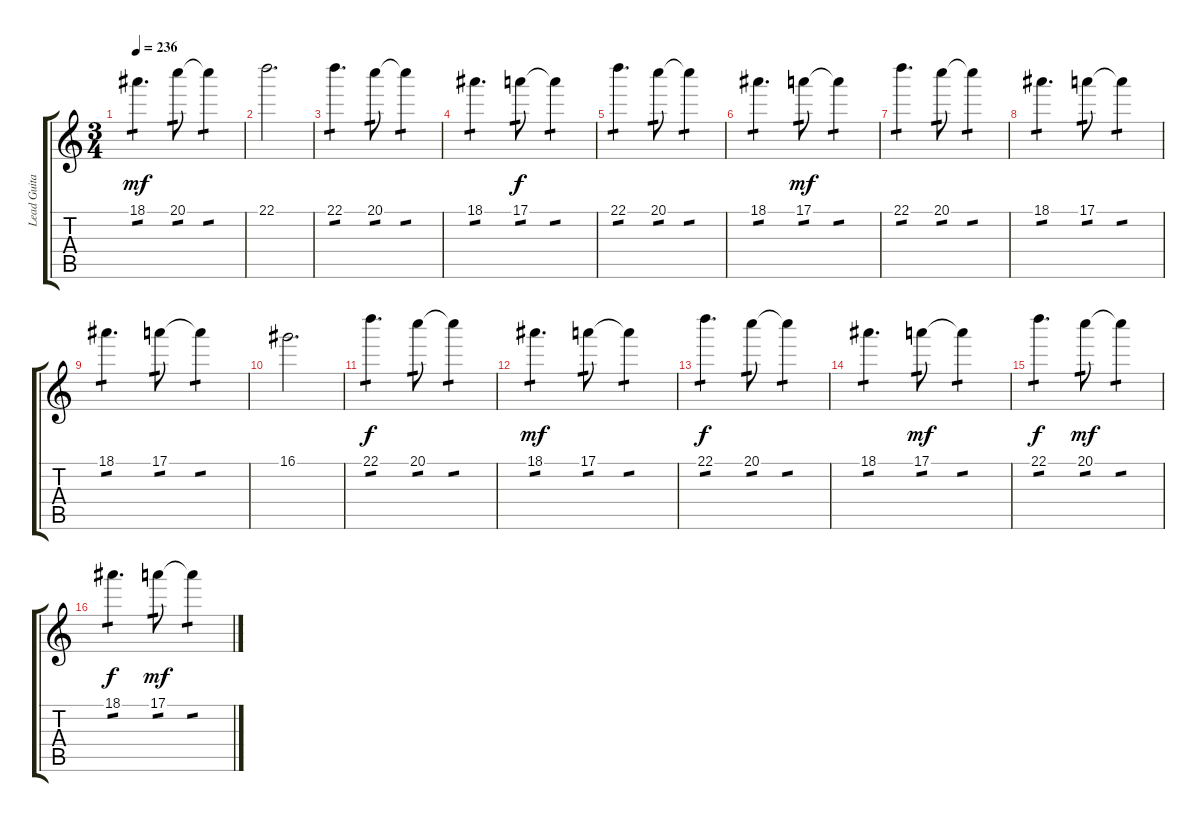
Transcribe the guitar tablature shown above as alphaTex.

\track ("Lead Guitar" "Lead Guita") {instrument distortionguitar}
\staff {score tabs}
\tuning (E4 B3 G3 D3 A2 E2) {hide}
\ts (3 4)
\tempo 236
\clef g2
\ks c
18.1.4{d tp 1 dy mf} 20.1.8{tp 1} 20.1{t}.4{tp 1} |
22.1.2{d} |
22.1.4{d tp 1} 20.1.8{tp 1} 20.1{t}.4{tp 1} |
18.1.4{d tp 1} 17.1.8{tp 1 dy f} 17.1{t}.4{tp 1} |
22.1.4{d tp 1} 20.1.8{tp 1} 20.1{t}.4{tp 1} |
18.1.4{d tp 1} 17.1.8{tp 1 dy mf} 17.1{t}.4{tp 1} |
22.1.4{d tp 1} 20.1.8{tp 1} 20.1{t}.4{tp 1} |
18.1.4{d tp 1} 17.1.8{tp 1} 17.1{t}.4{tp 1} |
18.1.4{d tp 1} 17.1.8{tp 1} 17.1{t}.4{tp 1} |
16.1.2{d} |
22.1.4{d tp 1 dy f} 20.1.8{tp 1} 20.1{t}.4{tp 1} |
18.1.4{d tp 1 dy mf} 17.1.8{tp 1} 17.1{t}.4{tp 1} |
22.1.4{d tp 1 dy f} 20.1.8{tp 1} 20.1{t}.4{tp 1} |
18.1.4{d tp 1} 17.1.8{tp 1 dy mf} 17.1{t}.4{tp 1} |
22.1.4{d tp 1 dy f} 20.1.8{tp 1 dy mf} 20.1{t}.4{tp 1} |
18.1.4{d tp 1 dy f} 17.1.8{tp 1 dy mf} 17.1{t}.4{tp 1}
